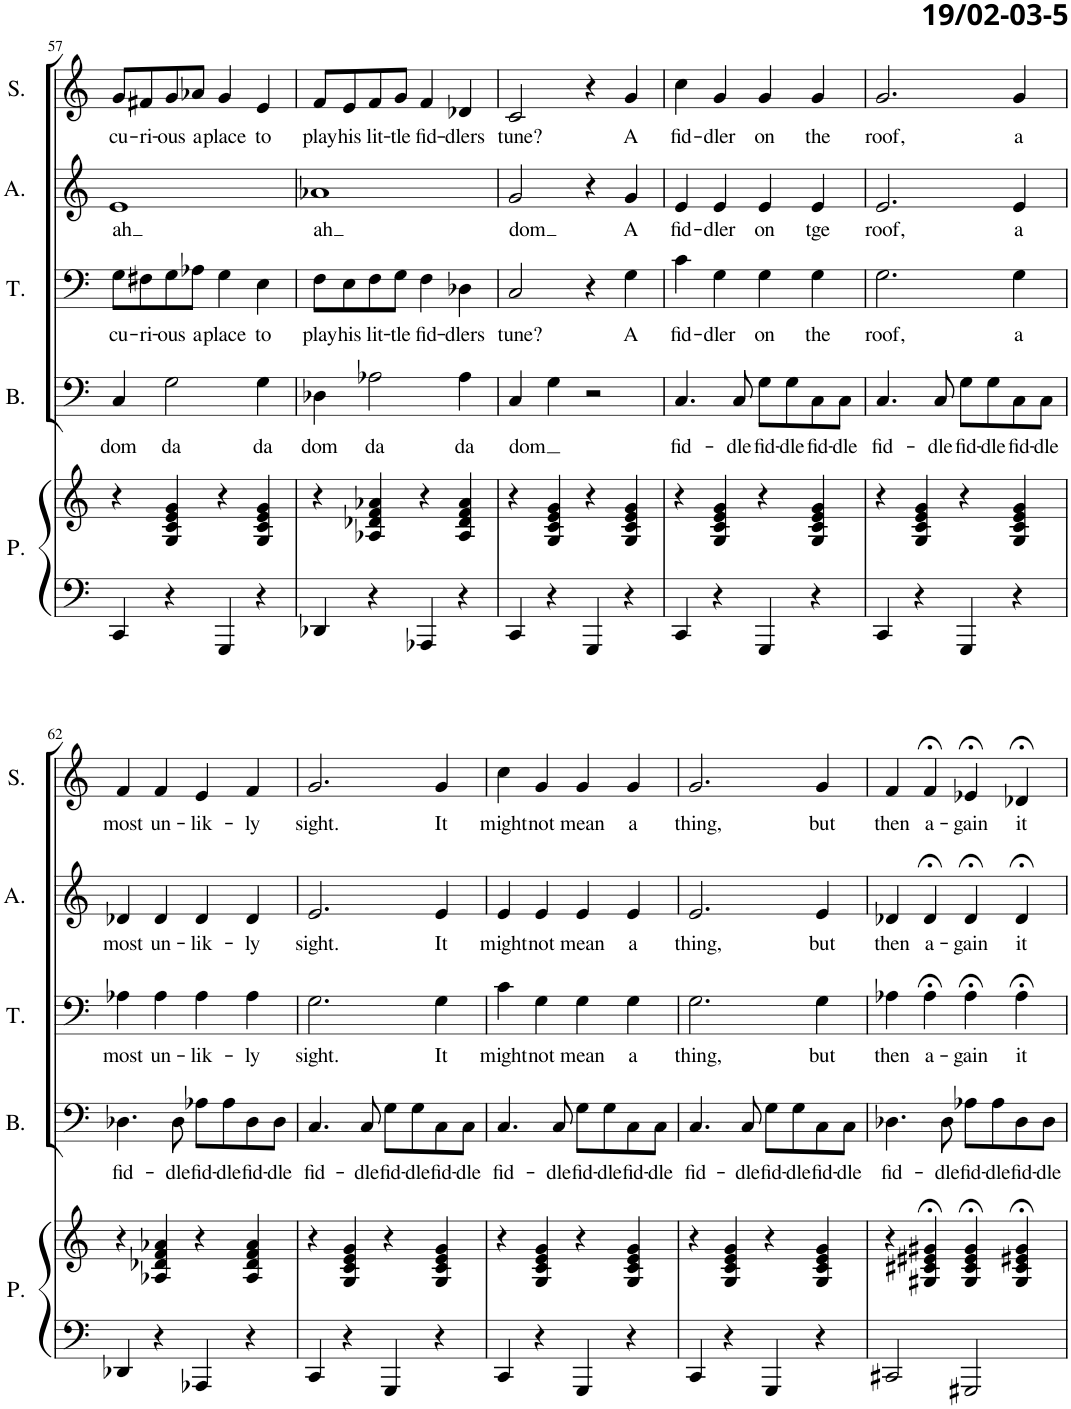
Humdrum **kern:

**kern	**kern	**kern	**text	**kern	**text	**kern	**text	**kern	**text
*part5	*part5	*part4	*part4	*part3	*part3	*part2	*part2	*part1	*part1
*staff6	*staff5	*staff4	*staff4	*staff3	*staff3	*staff2	*staff2	*staff1	*staff1
*I"Piano	*	*I"Bas	*	*I"Tenor	*	*I"Alt	*	*I"Sopraan	*
*I'P.	*	*I'B.	*	*I'T.	*	*I'A.	*	*I'S.	*
!!LO:PB:g=z
*clefF4	*clefG2	*clefF4	*	*clefF4	*	*clefG2	*	*clefG2	*
*k[]	*k[]	*k[]	*	*k[]	*	*k[]	*	*k[]	*
*M4/4	*M4/4	*M4/4	*	*M4/4	*	*M4/4	*	*M4/4	*
=57	=57	=57	=57	=57	=57	=57	=57	=57	=57
!	!	!	!LO:LY:b	!	!LO:LY:b	!	!LO:LY:b	!	!LO:LY:b
4CC/	4r	4C/	dom	8G\L	cu-	1e	ah	8g/L	cu-
!	!	!	!	!	!LO:LY:b	!	!	!	!LO:LY:b
.	.	.	.	8F#X\	-ri-	.	.	8f#X/	-ri-
!	!	!	!LO:LY:b	!	!LO:LY:b	!	!	!	!LO:LY:b
4r	4G/ 4c/ 4e/ 4g/	2G\	da	8G\	-ous	.	.	8g/	-ous
!	!	!	!	!	!LO:LY:b	!	!	!	!LO:LY:b
.	.	.	.	8A-X\J	a	.	.	8a-X/J	a
!	!	!	!	!	!LO:LY:b	!	!	!	!LO:LY:b
4GGG/	4r	.	.	4G\	place	.	.	4g/	place
!	!	!	!LO:LY:b	!	!LO:LY:b	!	!	!	!LO:LY:b
4r	4G/ 4c/ 4e/ 4g/	4G\	da	4E\	to	.	.	4e/	to
=58	=58	=58	=58	=58	=58	=58	=58	=58	=58
!	!	!	!LO:LY:b	!	!LO:LY:b	!	!LO:LY:b	!	!LO:LY:b
4DD-X/	4r	4D-X\	dom	8F\L	play	1a-X	ah	8f/L	play
!	!	!	!	!	!LO:LY:b	!	!	!	!LO:LY:b
.	.	.	.	8E\	his	.	.	8e/	his
!	!	!	!LO:LY:b	!	!LO:LY:b	!	!	!	!LO:LY:b
4r	4A-X/ 4d-X/ 4f/ 4a-X/	2A-X\	da	8F\	lit-	.	.	8f/	lit-
!	!	!	!	!	!LO:LY:b	!	!	!	!LO:LY:b
.	.	.	.	8G\J	-tle	.	.	8g/J	-tle
!	!	!	!	!	!LO:LY:b	!	!	!	!LO:LY:b
4AAA-X/	4r	.	.	4F\	fid-	.	.	4f/	fid-
!	!	!	!LO:LY:b	!	!LO:LY:b	!	!	!	!LO:LY:b
4r	4A-/ 4d-/ 4f/ 4a-/	4A-\	da	4D-X\	-dlers	.	.	4d-X/	-dlers
=59	=59	=59	=59	=59	=59	=59	=59	=59	=59
!	!	!	!LO:LY:b	!	!LO:LY:b	!	!LO:LY:b	!	!LO:LY:b
4CC/	4r	4C/	dom	2C/	tune?	2g/	dom	2c/	tune?
4r	4G/ 4c/ 4e/ 4g/	4G\	.	.	.	.	.	.	.
4GGG/	4r	2r	.	4r	.	4r	.	4r	.
!	!	!	!	!	!LO:LY:b	!	!LO:LY:b	!	!LO:LY:b
4r	4G/ 4c/ 4e/ 4g/	.	.	4G\	A	4g/	A	4g/	A
=60	=60	=60	=60	=60	=60	=60	=60	=60	=60
!	!	!	!LO:LY:b	!	!LO:LY:b	!	!LO:LY:b	!	!LO:LY:b
4CC/	4r	4.C/	fid-	4c\	fid-	4e/	fid-	4cc\	fid-
!	!	!	!	!	!LO:LY:b	!	!LO:LY:b	!	!LO:LY:b
4r	4G/ 4c/ 4e/ 4g/	.	.	4G\	-dler	4e/	-dler	4g/	-dler
!	!	!	!LO:LY:b	!	!	!	!	!	!
.	.	8C/	-dle	.	.	.	.	.	.
!	!	!	!LO:LY:b	!	!LO:LY:b	!	!LO:LY:b	!	!LO:LY:b
4GGG/	4r	8G\L	fid-	4G\	on	4e/	on	4g/	on
!	!	!	!LO:LY:b	!	!	!	!	!	!
.	.	8G\	-dle	.	.	.	.	.	.
!	!	!	!LO:LY:b	!	!LO:LY:b	!	!LO:LY:b	!	!LO:LY:b
4r	4G/ 4c/ 4e/ 4g/	8C\	fid-	4G\	the	4e/	tge	4g/	the
!	!	!	!LO:LY:b	!	!	!	!	!	!
.	.	8C\J	-dle	.	.	.	.	.	.
=61	=61	=61	=61	=61	=61	=61	=61	=61	=61
!	!	!	!LO:LY:b	!	!LO:LY:b	!	!LO:LY:b	!	!LO:LY:b
4CC/	4r	4.C/	fid-	2.G\	roof,	2.e/	roof,	2.g/	roof,
4r	4G/ 4c/ 4e/ 4g/	.	.	.	.	.	.	.	.
!	!	!	!LO:LY:b	!	!	!	!	!	!
.	.	8C/	-dle	.	.	.	.	.	.
!	!	!	!LO:LY:b	!	!	!	!	!	!
4GGG/	4r	8G\L	fid-	.	.	.	.	.	.
!	!	!	!LO:LY:b	!	!	!	!	!	!
.	.	8G\	-dle	.	.	.	.	.	.
!	!	!	!LO:LY:b	!	!LO:LY:b	!	!LO:LY:b	!	!LO:LY:b
4r	4G/ 4c/ 4e/ 4g/	8C\	fid-	4G\	a	4e/	a	4g/	a
!	!	!	!LO:LY:b	!	!	!	!	!	!
.	.	8C\J	-dle	.	.	.	.	.	.
!!LO:LB:g=z
=62	=62	=62	=62	=62	=62	=62	=62	=62	=62
!	!	!	!LO:LY:b	!	!LO:LY:b	!	!LO:LY:b	!	!LO:LY:b
4DD-X/	4r	4.D-X\	fid-	4A-X\	most	4d-X/	most	4f/	most
!	!	!	!	!	!LO:LY:b	!	!LO:LY:b	!	!LO:LY:b
4r	4A-X/ 4d-X/ 4f/ 4a-X/	.	.	4A-\	un-	4d-/	un-	4f/	un-
!	!	!	!LO:LY:b	!	!	!	!	!	!
.	.	8D-\	-dle	.	.	.	.	.	.
!	!	!	!LO:LY:b	!	!LO:LY:b	!	!LO:LY:b	!	!LO:LY:b
4AAA-X/	4r	8A-X\L	fid-	4A-\	-lik-	4d-/	-lik-	4e/	-lik-
!	!	!	!LO:LY:b	!	!	!	!	!	!
.	.	8A-\	-dle	.	.	.	.	.	.
!	!	!	!LO:LY:b	!	!LO:LY:b	!	!LO:LY:b	!	!LO:LY:b
4r	4A-/ 4d-/ 4f/ 4a-/	8D-\	fid-	4A-\	-ly	4d-/	-ly	4f/	-ly
!	!	!	!LO:LY:b	!	!	!	!	!	!
.	.	8D-\J	-dle	.	.	.	.	.	.
=63	=63	=63	=63	=63	=63	=63	=63	=63	=63
!	!	!	!LO:LY:b	!	!LO:LY:b	!	!LO:LY:b	!	!LO:LY:b
4CC/	4r	4.C/	fid-	2.G\	sight.	2.e/	sight.	2.g/	sight.
4r	4G/ 4c/ 4e/ 4g/	.	.	.	.	.	.	.	.
!	!	!	!LO:LY:b	!	!	!	!	!	!
.	.	8C/	-dle	.	.	.	.	.	.
!	!	!	!LO:LY:b	!	!	!	!	!	!
4GGG/	4r	8G\L	fid-	.	.	.	.	.	.
!	!	!	!LO:LY:b	!	!	!	!	!	!
.	.	8G\	-dle	.	.	.	.	.	.
!	!	!	!LO:LY:b	!	!LO:LY:b	!	!LO:LY:b	!	!LO:LY:b
4r	4G/ 4c/ 4e/ 4g/	8C\	fid-	4G\	It	4e/	It	4g/	It
!	!	!	!LO:LY:b	!	!	!	!	!	!
.	.	8C\J	-dle	.	.	.	.	.	.
=64	=64	=64	=64	=64	=64	=64	=64	=64	=64
!	!	!	!LO:LY:b	!	!LO:LY:b	!	!LO:LY:b	!	!LO:LY:b
4CC/	4r	4.C/	fid-	4c\	might	4e/	might	4cc\	might
!	!	!	!	!	!LO:LY:b	!	!LO:LY:b	!	!LO:LY:b
4r	4G/ 4c/ 4e/ 4g/	.	.	4G\	not	4e/	not	4g/	not
!	!	!	!LO:LY:b	!	!	!	!	!	!
.	.	8C/	-dle	.	.	.	.	.	.
!	!	!	!LO:LY:b	!	!LO:LY:b	!	!LO:LY:b	!	!LO:LY:b
4GGG/	4r	8G\L	fid-	4G\	mean	4e/	mean	4g/	mean
!	!	!	!LO:LY:b	!	!	!	!	!	!
.	.	8G\	-dle	.	.	.	.	.	.
!	!	!	!LO:LY:b	!	!LO:LY:b	!	!LO:LY:b	!	!LO:LY:b
4r	4G/ 4c/ 4e/ 4g/	8C\	fid-	4G\	a	4e/	a	4g/	a
!	!	!	!LO:LY:b	!	!	!	!	!	!
.	.	8C\J	-dle	.	.	.	.	.	.
=65	=65	=65	=65	=65	=65	=65	=65	=65	=65
!	!	!	!LO:LY:b	!	!LO:LY:b	!	!LO:LY:b	!	!LO:LY:b
4CC/	4r	4.C/	fid-	2.G\	thing,	2.e/	thing,	2.g/	thing,
4r	4G/ 4c/ 4e/ 4g/	.	.	.	.	.	.	.	.
!	!	!	!LO:LY:b	!	!	!	!	!	!
.	.	8C/	-dle	.	.	.	.	.	.
!	!	!	!LO:LY:b	!	!	!	!	!	!
4GGG/	4r	8G\L	fid-	.	.	.	.	.	.
!	!	!	!LO:LY:b	!	!	!	!	!	!
.	.	8G\	-dle	.	.	.	.	.	.
!	!	!	!LO:LY:b	!	!LO:LY:b	!	!LO:LY:b	!	!LO:LY:b
4r	4G/ 4c/ 4e/ 4g/	8C\	fid-	4G\	but	4e/	but	4g/	but
!	!	!	!LO:LY:b	!	!	!	!	!	!
.	.	8C\J	-dle	.	.	.	.	.	.
=66	=66	=66	=66	=66	=66	=66	=66	=66	=66
!	!	!	!LO:LY:b	!	!LO:LY:b	!	!LO:LY:b	!	!LO:LY:b
2CC#X/	4r	4.D-X\	fid-	4A-X\	then	4d-X/	then	4f/	then
!	!	!	!	!	!LO:LY:b	!	!LO:LY:b	!	!LO:LY:b
.	4G#X/;< 4c#X/;< 4e#X/;< 4g#X/;<	.	.	4A-;<\	a-	4d-;</	a-	4f;</	a-
!	!	!	!LO:LY:b	!	!	!	!	!	!
.	.	8D-\	-dle	.	.	.	.	.	.
!	!	!	!LO:LY:b	!	!LO:LY:b	!	!LO:LY:b	!	!LO:LY:b
2GGG#X/	4G#/;< 4c#/;< 4e#/;< 4g#/;<	8A-X\L	fid-	4A-;<\	-gain	4d-;</	-gain	4e-X;</	-gain
!	!	!	!LO:LY:b	!	!	!	!	!	!
.	.	8A-\	-dle	.	.	.	.	.	.
!	!	!	!LO:LY:b	!	!LO:LY:b	!	!LO:LY:b	!	!LO:LY:b
.	4G#/;< 4c#/;< 4e#X/;< 4g#/;<	8D-\	fid-	4A-;<\	it	4d-;</	it	4d-X;</	it
!	!	!	!LO:LY:b	!	!	!	!	!	!
.	.	8D-\J	-dle	.	.	.	.	.	.
=	=	=	=	=	=	=	=	=	=
*-	*-	*-	*-	*-	*-	*-	*-	*-	*-
